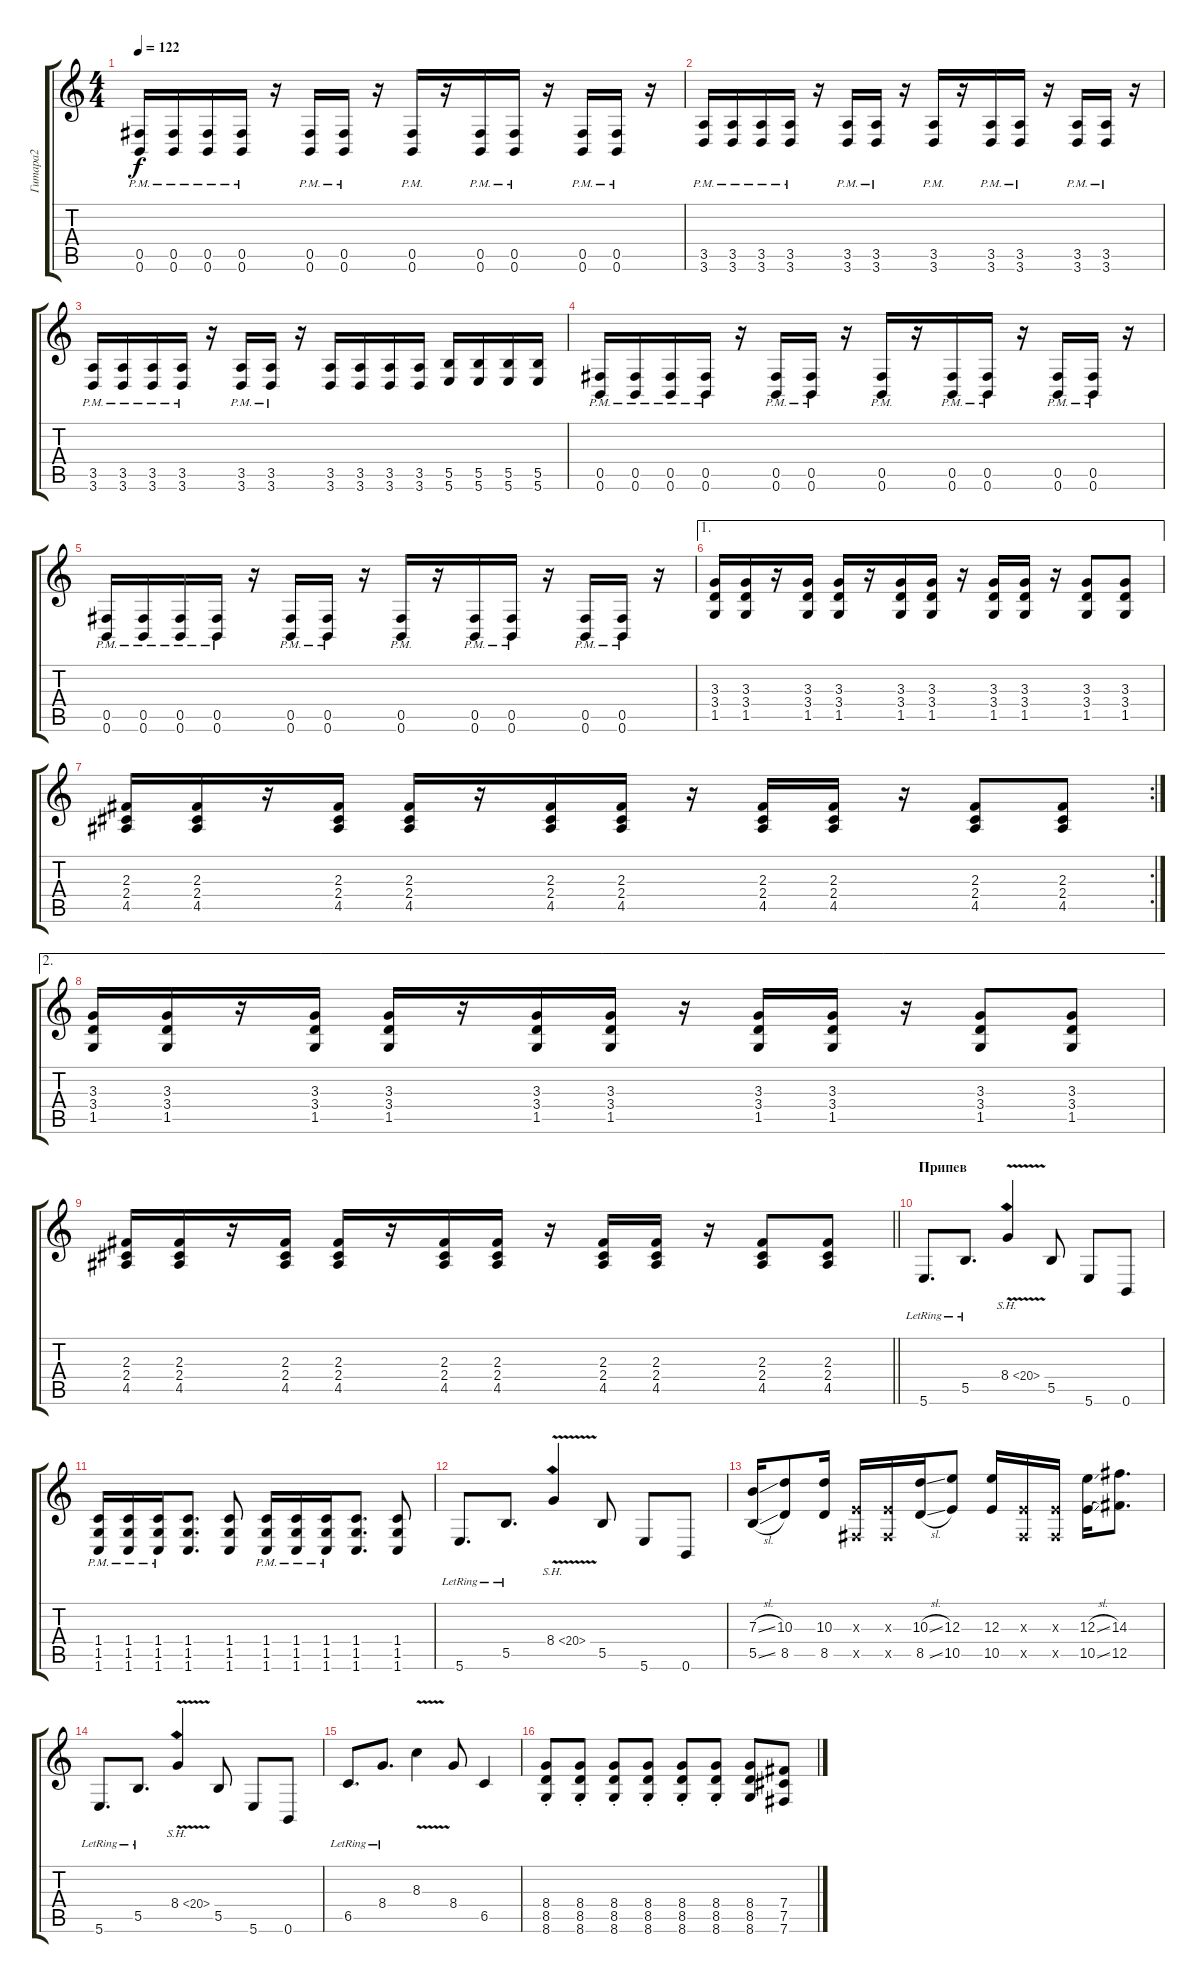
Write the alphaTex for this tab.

\track ("Гитара2" "Гитара2") {instrument distortionguitar}
\staff {score tabs}
\tuning (Db4 Ab3 E3 B2 Gb2 B1) {hide}
\ts (4 4)
\tempo 122
\clef g2
\ks c
(0.5{pm} 0.6{pm}).16{dy f} (0.5{pm} 0.6{pm}).16 (0.5{pm} 0.6{pm}).16 (0.5{pm} 0.6{pm}).16 r.16 (0.5{pm} 0.6{pm}).16 (0.5{pm} 0.6{pm}).16 r.16 (0.5{pm} 0.6{pm}).16 r.16 (0.5{pm} 0.6{pm}).16 (0.5{pm} 0.6{pm}).16 r.16 (0.5{pm} 0.6{pm}).16 (0.5{pm} 0.6{pm}).16 r.16 |
(3.5{pm} 3.6{pm}).16 (3.5{pm} 3.6{pm}).16 (3.5{pm} 3.6{pm}).16 (3.5{pm} 3.6{pm}).16 r.16 (3.5{pm} 3.6{pm}).16 (3.5{pm} 3.6{pm}).16 r.16 (3.5{pm} 3.6{pm}).16 r.16 (3.5{pm} 3.6{pm}).16 (3.5{pm} 3.6{pm}).16 r.16 (3.5{pm} 3.6{pm}).16 (3.5{pm} 3.6{pm}).16 r.16 |
(3.5{pm} 3.6{pm}).16 (3.5{pm} 3.6{pm}).16 (3.5{pm} 3.6{pm}).16 (3.5{pm} 3.6{pm}).16 r.16 (3.5{pm} 3.6{pm}).16 (3.5{pm} 3.6{pm}).16 r.16 (3.5 3.6).16 (3.5 3.6).16 (3.5 3.6).16 (3.5 3.6).16 (5.5 5.6).16 (5.5 5.6).16 (5.5 5.6).16 (5.5 5.6).16 |
(0.5{pm} 0.6{pm}).16 (0.5{pm} 0.6{pm}).16 (0.5{pm} 0.6{pm}).16 (0.5{pm} 0.6{pm}).16 r.16 (0.5{pm} 0.6{pm}).16 (0.5{pm} 0.6{pm}).16 r.16 (0.5{pm} 0.6{pm}).16 r.16 (0.5{pm} 0.6{pm}).16 (0.5{pm} 0.6{pm}).16 r.16 (0.5{pm} 0.6{pm}).16 (0.5{pm} 0.6{pm}).16 r.16 |
(0.5{pm} 0.6{pm}).16 (0.5{pm} 0.6{pm}).16 (0.5{pm} 0.6{pm}).16 (0.5{pm} 0.6{pm}).16 r.16 (0.5{pm} 0.6{pm}).16 (0.5{pm} 0.6{pm}).16 r.16 (0.5{pm} 0.6{pm}).16 r.16 (0.5{pm} 0.6{pm}).16 (0.5{pm} 0.6{pm}).16 r.16 (0.5{pm} 0.6{pm}).16 (0.5{pm} 0.6{pm}).16 r.16 |
\ae 1
(3.3 3.4 1.5).16 (3.3 3.4 1.5).16 r.16 (3.3 3.4 1.5).16 (3.3 3.4 1.5).16 r.16 (3.3 3.4 1.5).16 (3.3 3.4 1.5).16 r.16 (3.3 3.4 1.5).16 (3.3 3.4 1.5).16 r.16 (3.3 3.4 1.5).8 (3.3 3.4 1.5).8 |
\rc 2
(2.3 2.4 4.5).16 (2.3 2.4 4.5).16 r.16 (2.3 2.4 4.5).16 (2.3 2.4 4.5).16 r.16 (2.3 2.4 4.5).16 (2.3 2.4 4.5).16 r.16 (2.3 2.4 4.5).16 (2.3 2.4 4.5).16 r.16 (2.3 2.4 4.5).8 (2.3 2.4 4.5).8 |
\ae 2
(3.3 3.4 1.5).16 (3.3 3.4 1.5).16 r.16 (3.3 3.4 1.5).16 (3.3 3.4 1.5).16 r.16 (3.3 3.4 1.5).16 (3.3 3.4 1.5).16 r.16 (3.3 3.4 1.5).16 (3.3 3.4 1.5).16 r.16 (3.3 3.4 1.5).8 (3.3 3.4 1.5).8 |
\barLineRight lightlight
(2.3 2.4 4.5).16 (2.3 2.4 4.5).16 r.16 (2.3 2.4 4.5).16 (2.3 2.4 4.5).16 r.16 (2.3 2.4 4.5).16 (2.3 2.4 4.5).16 r.16 (2.3 2.4 4.5).16 (2.3 2.4 4.5).16 r.16 (2.3 2.4 4.5).8 (2.3 2.4 4.5).8 |
\section ("" "Припев")
5.6{lr}.8{d} 5.5{lr}.8{d} 8.4{sh 12 v}.4 5.5.8 5.6.8 0.6.8 |
(1.4{pm} 1.5{pm} 1.6{pm}).16 (1.4{pm} 1.5{pm} 1.6{pm}).16 (1.4{pm} 1.5{pm} 1.6{pm}).16 (1.4 1.5 1.6).8{d} (1.4 1.5 1.6).8 (1.4{pm} 1.5{pm} 1.6{pm}).16 (1.4{pm} 1.5{pm} 1.6{pm}).16 (1.4{pm} 1.5{pm} 1.6{pm}).16 (1.4 1.5 1.6).8{d} (1.4 1.5 1.6).8 |
5.6{lr}.8{d} 5.5{lr}.8{d} 8.4{sh 12 v}.4 5.5.8 5.6.8 0.6.8 |
(7.3{sl} 5.5{sl}).16 (10.3 8.5).8 (10.3 8.5).16 (0.3{x} 0.5{x}).16 (0.3{x} 0.5{x}).16 (10.3{sl} 8.5{sl}).16 (12.3 10.5).8 (12.3 10.5).16 (0.3{x} 0.5{x}).16 (0.3{x} 0.5{x}).16 (12.3{sl} 10.5{sl}).16 (14.3 12.5).8{d} |
5.6{lr}.8{d} 5.5{lr}.8{d} 8.4{sh 12 v}.4 5.5.8 5.6.8 0.6.8 |
6.5{lr}.8{d} 8.4{lr}.8{d} 8.3{v}.4 8.4.8 6.5.4 |
(8.4{st} 8.5{st} 8.6{st}).8 (8.4{st} 8.5{st} 8.6{st}).8 (8.4{st} 8.5{st} 8.6{st}).8 (8.4{st} 8.5{st} 8.6{st}).8 (8.4{st} 8.5{st} 8.6{st}).8 (8.4{st} 8.5{st} 8.6{st}).8 (8.4 8.5 8.6).8 (7.4 7.5 7.6).8
